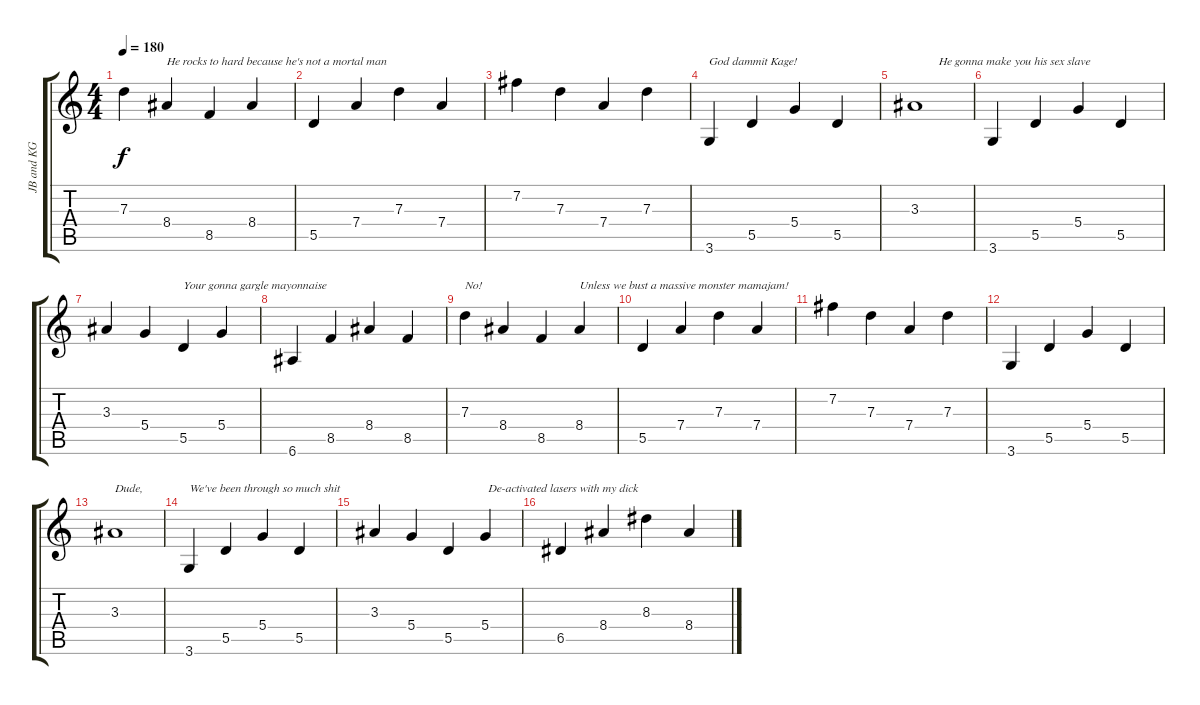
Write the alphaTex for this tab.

\track ("JB and KG" "JB and KG") {instrument acousticguitarsteel}
\staff {score tabs}
\tuning (E4 B3 G3 D3 A2 E2) {hide}
\ts (4 4)
\tempo 180
\clef g2
\ks c
7.3.4{dy f} 8.4.4{txt "He rocks to hard because he's not a mortal man"} 8.5.4 8.4.4 |
5.5.4 7.4.4 7.3.4 7.4.4 |
7.2.4 7.3.4 7.4.4 7.3.4 |
3.6.4{txt "God dammit Kage!"} 5.5.4 5.4.4 5.5.4 |
3.3.1{txt "        He gonna make you his sex slave"} |
3.6.4 5.5.4 5.4.4 5.5.4 |
3.3.4 5.4.4 5.5.4{txt "Your gonna gargle mayonnaise"} 5.4.4 |
6.6.4 8.5.4 8.4.4 8.5.4 |
7.3.4{txt "No!"} 8.4.4 8.5.4 8.4.4{txt "Unless we bust a massive monster mamajam!"} |
5.5.4 7.4.4 7.3.4 7.4.4 |
7.2.4 7.3.4 7.4.4 7.3.4 |
3.6.4 5.5.4 5.4.4 5.5.4 |
3.3.1{txt "Dude,"} |
3.6.4{txt "We've been through so much shit"} 5.5.4 5.4.4 5.5.4 |
3.3.4 5.4.4 5.5.4 5.4.4{txt " De-activated lasers with my dick"} |
6.5.4 8.4.4 8.3.4 8.4.4
